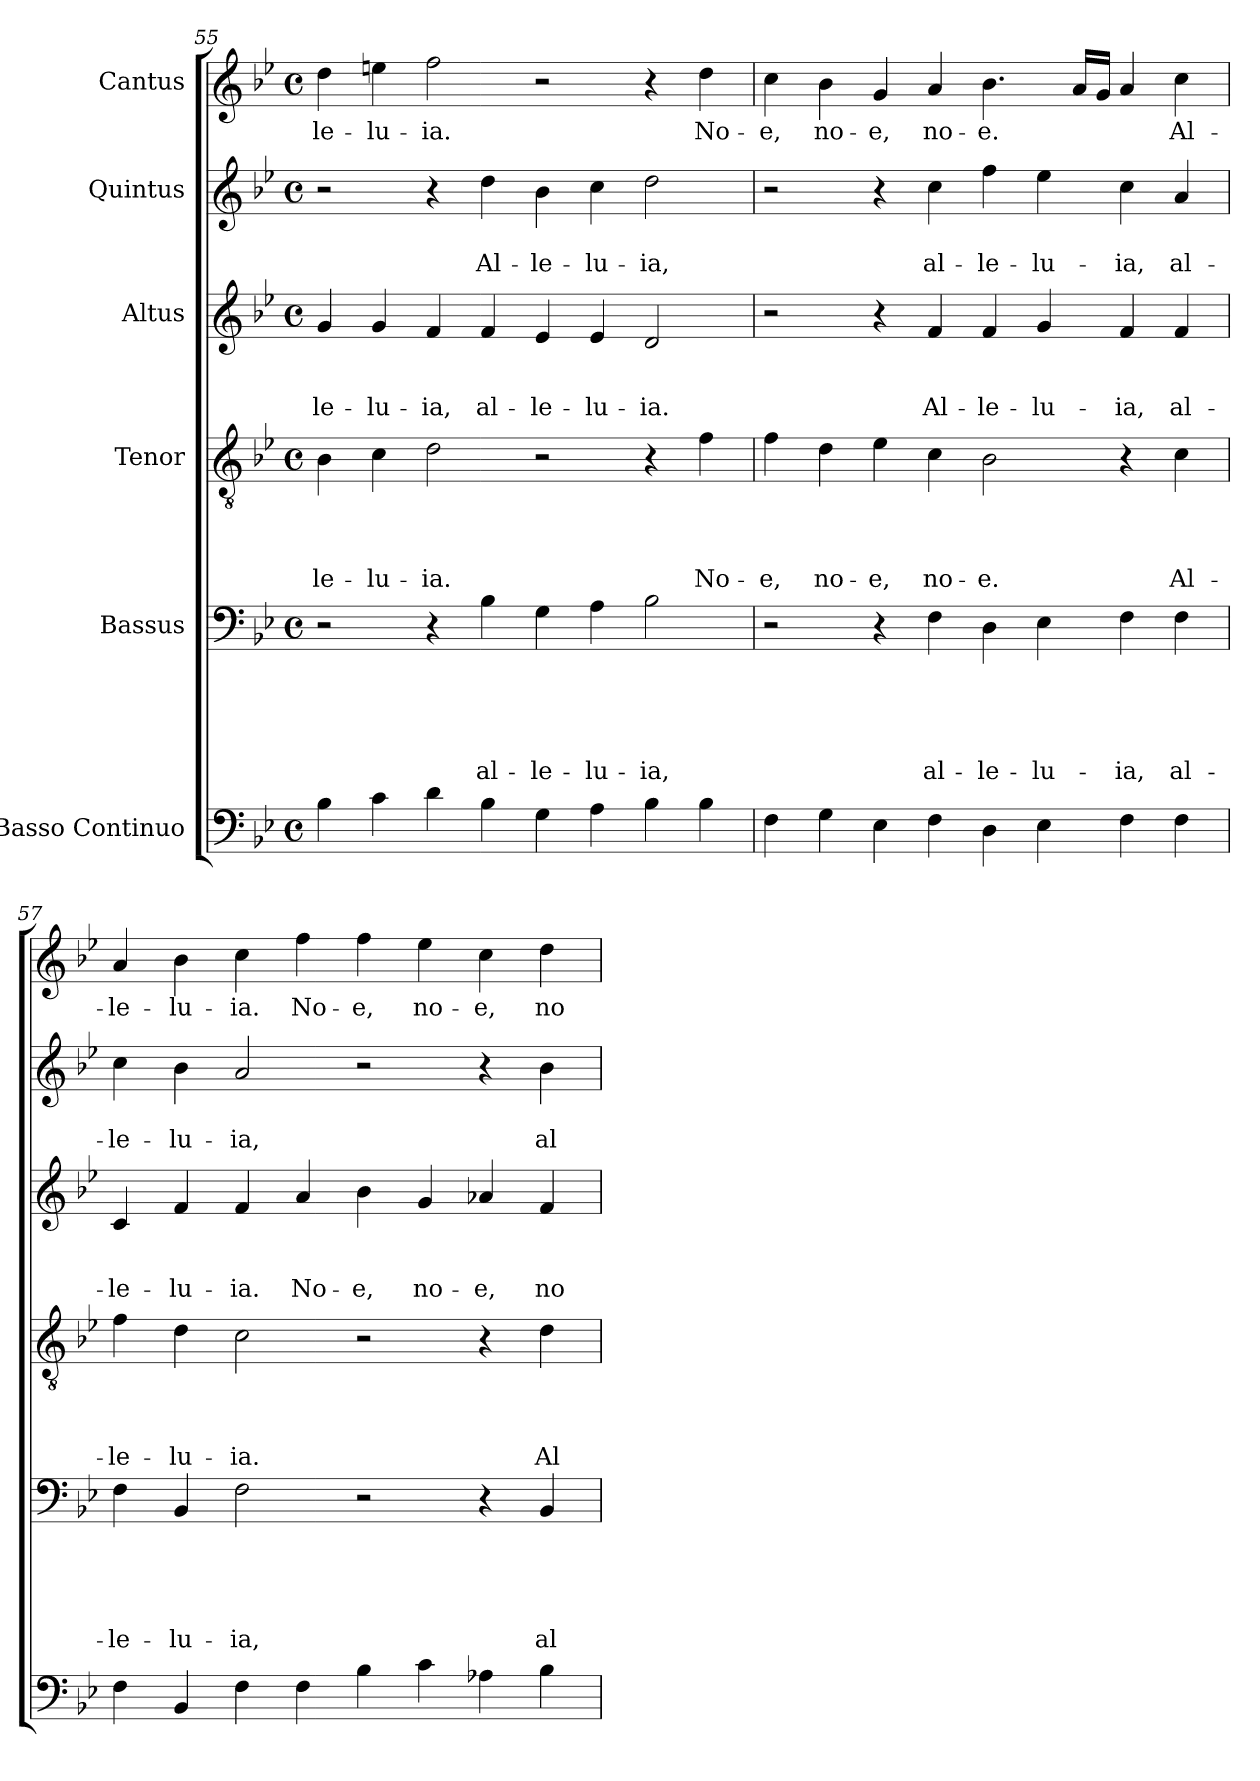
**kern	**kern	**text	**text	**text	**text	**text	**kern	**text	**text	**text	**text	**kern	**text	**text	**text	**kern	**text	**text	**kern	**text
*part6	*part5	*part5	*part5	*part5	*part5	*part5	*part4	*part4	*part4	*part4	*part4	*part3	*part3	*part3	*part3	*part2	*part2	*part2	*part1	*part1
*staff6	*staff5	*staff5	*staff5	*staff5	*staff5	*staff5	*staff4	*staff4	*staff4	*staff4	*staff4	*staff3	*staff3	*staff3	*staff3	*staff2	*staff2	*staff2	*staff1	*staff1
*I"Basso Continuo	*I"Bassus	*	*	*	*	*	*I"Tenor	*	*	*	*	*I"Altus	*	*	*	*I"Quintus	*	*	*I"Cantus	*
!!LO:PB:g=z
*clefF4	*clefF4	*	*	*	*	*	*clefGv2	*	*	*	*	*clefG2	*	*	*	*clefG2	*	*	*clefG2	*
*ITrd7c12	*	*	*	*	*	*	*	*	*	*	*	*	*	*	*	*	*	*	*	*
*k[b-e-]	*k[b-e-]	*	*	*	*	*	*k[b-e-]	*	*	*	*	*k[b-e-]	*	*	*	*k[b-e-]	*	*	*k[b-e-]	*
*B-:	*B-:	*	*	*	*	*	*B-:	*	*	*	*	*B-:	*	*	*	*B-:	*	*	*B-:	*
*M4/4	*M4/4	*	*	*	*	*	*M4/4	*	*	*	*	*M4/4	*	*	*	*M4/4	*	*	*M4/4	*
*met(c)	*met(c)	*	*	*	*	*	*met(c)	*	*	*	*	*met(c)	*	*	*	*met(c)	*	*	*met(c)	*
=55	=55	=55	=55	=55	=55	=55	=55	=55	=55	=55	=55	=55	=55	=55	=55	=55	=55	=55	=55	=55
!	!	!	!	!	!	!	!	!	!	!	!LO:LY:b	!	!	!	!LO:LY:b	!	!	!	!	!LO:LY:b
4BB->\	2r	.	.	.	.	.	4B-\	.	.	.	-le-	4g/	.	.	-le-	2r	.	.	4dd\	-le-
!	!	!	!	!	!	!	!	!	!	!	!LO:LY:b	!	!	!	!LO:LY:b	!	!	!	!	!LO:LY:b
4C>\	.	.	.	.	.	.	4c\	.	.	.	-lu-	4g/	.	.	-lu-	.	.	.	4een\	-lu-
!	!	!	!	!	!	!	!	!	!	!	!LO:LY:b	!	!	!	!LO:LY:b	!	!	!	!	!LO:LY:b
4D\	4r	.	.	.	.	.	2d\	.	.	.	-ia.	4f/	.	.	-ia,	4r	.	.	2ff\	-ia.
!	!	!	!	!	!	!LO:LY:b	!	!	!	!	!	!	!	!	!LO:LY:b	!	!	!LO:LY:b	!	!
4BB-\	4B-\	.	.	.	.	al-	.	.	.	.	.	4f/	.	.	al-	4dd\	.	Al-	.	.
!	!	!	!	!	!	!LO:LY:b	!	!	!	!	!	!	!	!	!LO:LY:b	!	!	!LO:LY:b	!	!
4GG>\	4G\	.	.	.	.	-le-	2r	.	.	.	.	4e-/	.	.	-le-	4b-\	.	-le-	2r	.
!	!	!	!	!	!	!LO:LY:b	!	!	!	!	!	!	!	!	!LO:LY:b	!	!	!LO:LY:b	!	!
4AA>\	4A\	.	.	.	.	-lu-	.	.	.	.	.	4e-/	.	.	-lu-	4cc\	.	-lu-	.	.
!	!	!	!	!	!	!LO:LY:b	!	!	!	!	!	!	!	!	!LO:LY:b	!	!	!LO:LY:b	!	!
4BB-\	2B-\	.	.	.	.	-ia,	4r	.	.	.	.	2d/	.	.	-ia.	2dd\	.	-ia,	4r	.
!	!	!	!	!	!	!	!	!	!	!	!LO:LY:b	!	!	!	!	!	!	!	!	!LO:LY:b
4BB-\	.	.	.	.	.	.	4f\	.	.	.	No-	.	.	.	.	.	.	.	4dd\	No-
=56	=56	=56	=56	=56	=56	=56	=56	=56	=56	=56	=56	=56	=56	=56	=56	=56	=56	=56	=56	=56
!	!	!	!	!	!	!	!	!	!	!	!LO:LY:b	!	!	!	!	!	!	!	!	!LO:LY:b
4FF\	2r	.	.	.	.	.	4f\	.	.	.	-e,	2r	.	.	.	2r	.	.	4cc\	-e,
!	!	!	!	!	!	!	!	!	!	!	!LO:LY:b	!	!	!	!	!	!	!	!	!LO:LY:b
4GG\	.	.	.	.	.	.	4d\	.	.	.	no-	.	.	.	.	.	.	.	4b-\	no-
!	!	!	!	!	!	!	!	!	!	!	!LO:LY:b	!	!	!	!	!	!	!	!	!LO:LY:b
4EE-\	4r	.	.	.	.	.	4e-\	.	.	.	-e,	4r	.	.	.	4r	.	.	4g/	-e,
!	!	!	!	!	!	!LO:LY:b	!	!	!	!	!LO:LY:b	!	!	!	!LO:LY:b	!	!	!LO:LY:b	!	!LO:LY:b
4FF\	4F\	.	.	.	.	al-	4c\	.	.	.	no-	4f/	.	.	Al-	4cc\	.	al-	4a/	no-
!	!	!	!	!	!	!LO:LY:b	!	!	!	!	!LO:LY:b	!	!	!	!LO:LY:b	!	!	!LO:LY:b	!	!LO:LY:b
4DD>\	4D\	.	.	.	.	-le-	2B-\	.	.	.	-e.	4f/	.	.	-le-	4ff\	.	-le-	4.b-\	-e.
!	!	!	!	!	!	!LO:LY:b	!	!	!	!	!	!	!	!	!LO:LY:b	!	!	!LO:LY:b	!	!
4EE-\	4E-\	.	.	.	.	-lu-	.	.	.	.	.	4g/	.	.	-lu-	4ee-\	.	-lu-	.	.
.	.	.	.	.	.	.	.	.	.	.	.	.	.	.	.	.	.	.	16a/LL	.
.	.	.	.	.	.	.	.	.	.	.	.	.	.	.	.	.	.	.	16g/JJ	.
!	!	!	!	!	!	!LO:LY:b	!	!	!	!	!	!	!	!	!LO:LY:b	!	!	!LO:LY:b	!	!
4FF\	4F\	.	.	.	.	-ia,	4r	.	.	.	.	4f/	.	.	-ia,	4cc\	.	-ia,	4a/	.
!	!	!	!	!	!	!LO:LY:b	!	!	!	!	!LO:LY:b	!	!	!	!LO:LY:b	!	!	!LO:LY:b	!	!LO:LY:b
4FF\	4F\	.	.	.	.	al-	4c\	.	.	.	Al-	4f/	.	.	al-	4a/	.	al-	4cc\	Al-
=57	=57	=57	=57	=57	=57	=57	=57	=57	=57	=57	=57	=57	=57	=57	=57	=57	=57	=57	=57	=57
!	!	!	!	!	!	!LO:LY:b	!	!	!	!	!LO:LY:b	!	!	!	!LO:LY:b	!	!	!LO:LY:b	!	!LO:LY:b
4FF\	4F\	.	.	.	.	-le-	4f\	.	.	.	-le-	4c/	.	.	-le-	4cc\	.	-le-	4a/	-le-
!	!	!	!	!	!	!LO:LY:b	!	!	!	!	!LO:LY:b	!	!	!	!LO:LY:b	!	!	!LO:LY:b	!	!LO:LY:b
4BBB-/	4BB-/	.	.	.	.	-lu-	4d\	.	.	.	-lu-	4f/	.	.	-lu-	4b-\	.	-lu-	4b-\	-lu-
!	!	!	!	!	!	!LO:LY:b	!	!	!	!	!LO:LY:b	!	!	!	!LO:LY:b	!	!	!LO:LY:b	!	!LO:LY:b
4FF\	2F\	.	.	.	.	-ia,	2c\	.	.	.	-ia.	4f/	.	.	-ia.	2a/	.	-ia,	4cc\	-ia.
!	!	!	!	!	!	!	!	!	!	!	!	!	!	!	!LO:LY:b	!	!	!	!	!LO:LY:b
4FF\	.	.	.	.	.	.	.	.	.	.	.	4a/	.	.	No-	.	.	.	4ff\	No-
!	!	!	!	!	!	!	!	!	!	!	!	!	!	!	!LO:LY:b	!	!	!	!	!LO:LY:b
4BB-\	2r	.	.	.	.	.	2r	.	.	.	.	4b-\	.	.	-e,	2r	.	.	4ff\	-e,
!	!	!	!	!	!	!	!	!	!	!	!	!	!	!	!LO:LY:b	!	!	!	!	!LO:LY:b
4C\	.	.	.	.	.	.	.	.	.	.	.	4g/	.	.	no-	.	.	.	4ee-\	no-
!	!	!	!	!	!	!	!	!	!	!	!	!	!	!	!LO:LY:b	!	!	!	!	!LO:LY:b
4AA-X\	4r	.	.	.	.	.	4r	.	.	.	.	4a-X/	.	.	-e,	4r	.	.	4cc\	-e,
!	!	!	!	!	!	!LO:LY:b	!	!	!	!	!LO:LY:b	!	!	!	!LO:LY:b	!	!	!LO:LY:b	!	!LO:LY:b
4BB-\	4BB-/	.	.	.	.	al-	4d\	.	.	.	Al-	4f/	.	.	no-	4b-\	.	al-	4dd\	no-
=	=	=	=	=	=	=	=	=	=	=	=	=	=	=	=	=	=	=	=	=
*-	*-	*-	*-	*-	*-	*-	*-	*-	*-	*-	*-	*-	*-	*-	*-	*-	*-	*-	*-	*-
